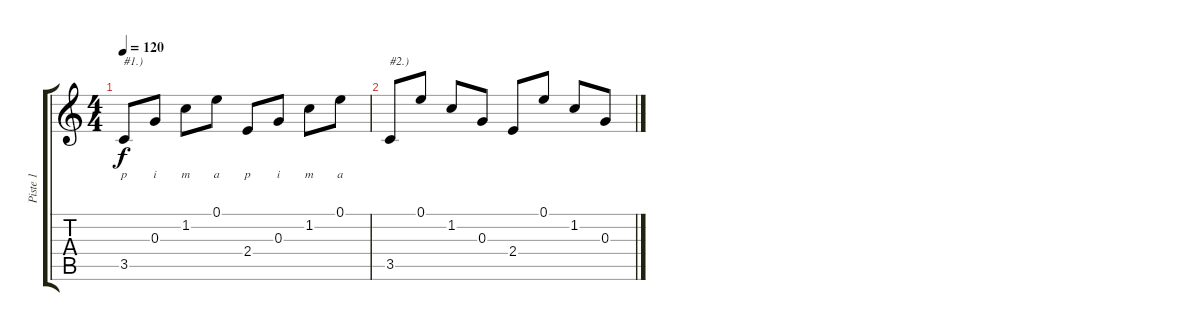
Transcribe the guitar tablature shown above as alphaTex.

\track ("Piste 1" "Piste 1") {instrument acousticguitarsteel}
\staff {score tabs}
\tuning (E4 B3 G3 D3 A2 E2) {hide}
\ts (4 4)
\tempo 120
\clef g2
\ks c
3.5.8{txt "#1.)" lyrics (0 "p") lyrics (1 "") lyrics (2 "") lyrics (3 "") lyrics (4 "") dy f instrument acousticguitarsteel} 0.3.8{lyrics (0 "i") lyrics (1 "") lyrics (2 "") lyrics (3 "") lyrics (4 "")} 1.2.8{lyrics (0 "m") lyrics (1 "") lyrics (2 "") lyrics (3 "") lyrics (4 "")} 0.1.8{lyrics (0 "a") lyrics (1 "") lyrics (2 "") lyrics (3 "") lyrics (4 "")} 2.4.8{lyrics (0 "p") lyrics (1 "") lyrics (2 "") lyrics (3 "") lyrics (4 "")} 0.3.8{lyrics (0 "i") lyrics (1 "") lyrics (2 "") lyrics (3 "") lyrics (4 "")} 1.2.8{lyrics (0 "m") lyrics (1 "") lyrics (2 "") lyrics (3 "") lyrics (4 "")} 0.1.8{lyrics (0 "a") lyrics (1 "") lyrics (2 "") lyrics (3 "") lyrics (4 "")} |
3.5.8{txt "#2.)"} 0.1.8 1.2.8 0.3.8 2.4.8 0.1.8 1.2.8 0.3.8
